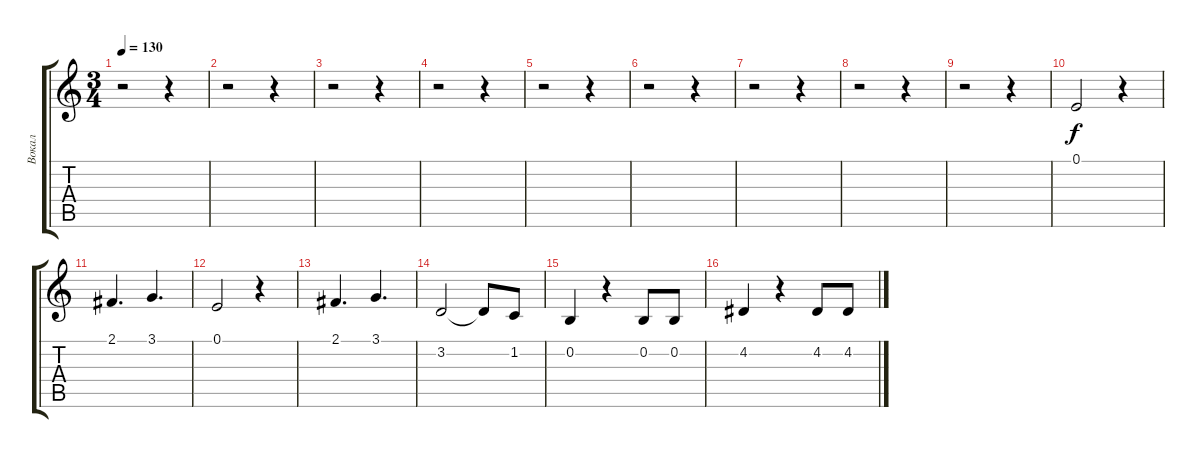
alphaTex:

\track ("Вокал" "Вокал") {instrument clarinet}
\staff {score tabs}
\tuning (E4 B3 G3 D3 A2 E2) {hide}
\ts (3 4)
\tempo 130
\clef g2
\ks c
r.2{dy f} r.4 |
r.2 r.4 |
r.2 r.4 |
r.2 r.4 |
r.2 r.4 |
r.2 r.4 |
r.2 r.4 |
r.2 r.4 |
r.2 r.4 |
0.1.2 r.4 |
2.1.4{d} 3.1.4{d} |
0.1.2 r.4 |
2.1.4{d} 3.1.4{d} |
3.2.2 3.2{t}.8 1.2.8 |
0.2.4 r.4 0.2.8 0.2.8 |
4.2.4 r.4 4.2.8 4.2.8
